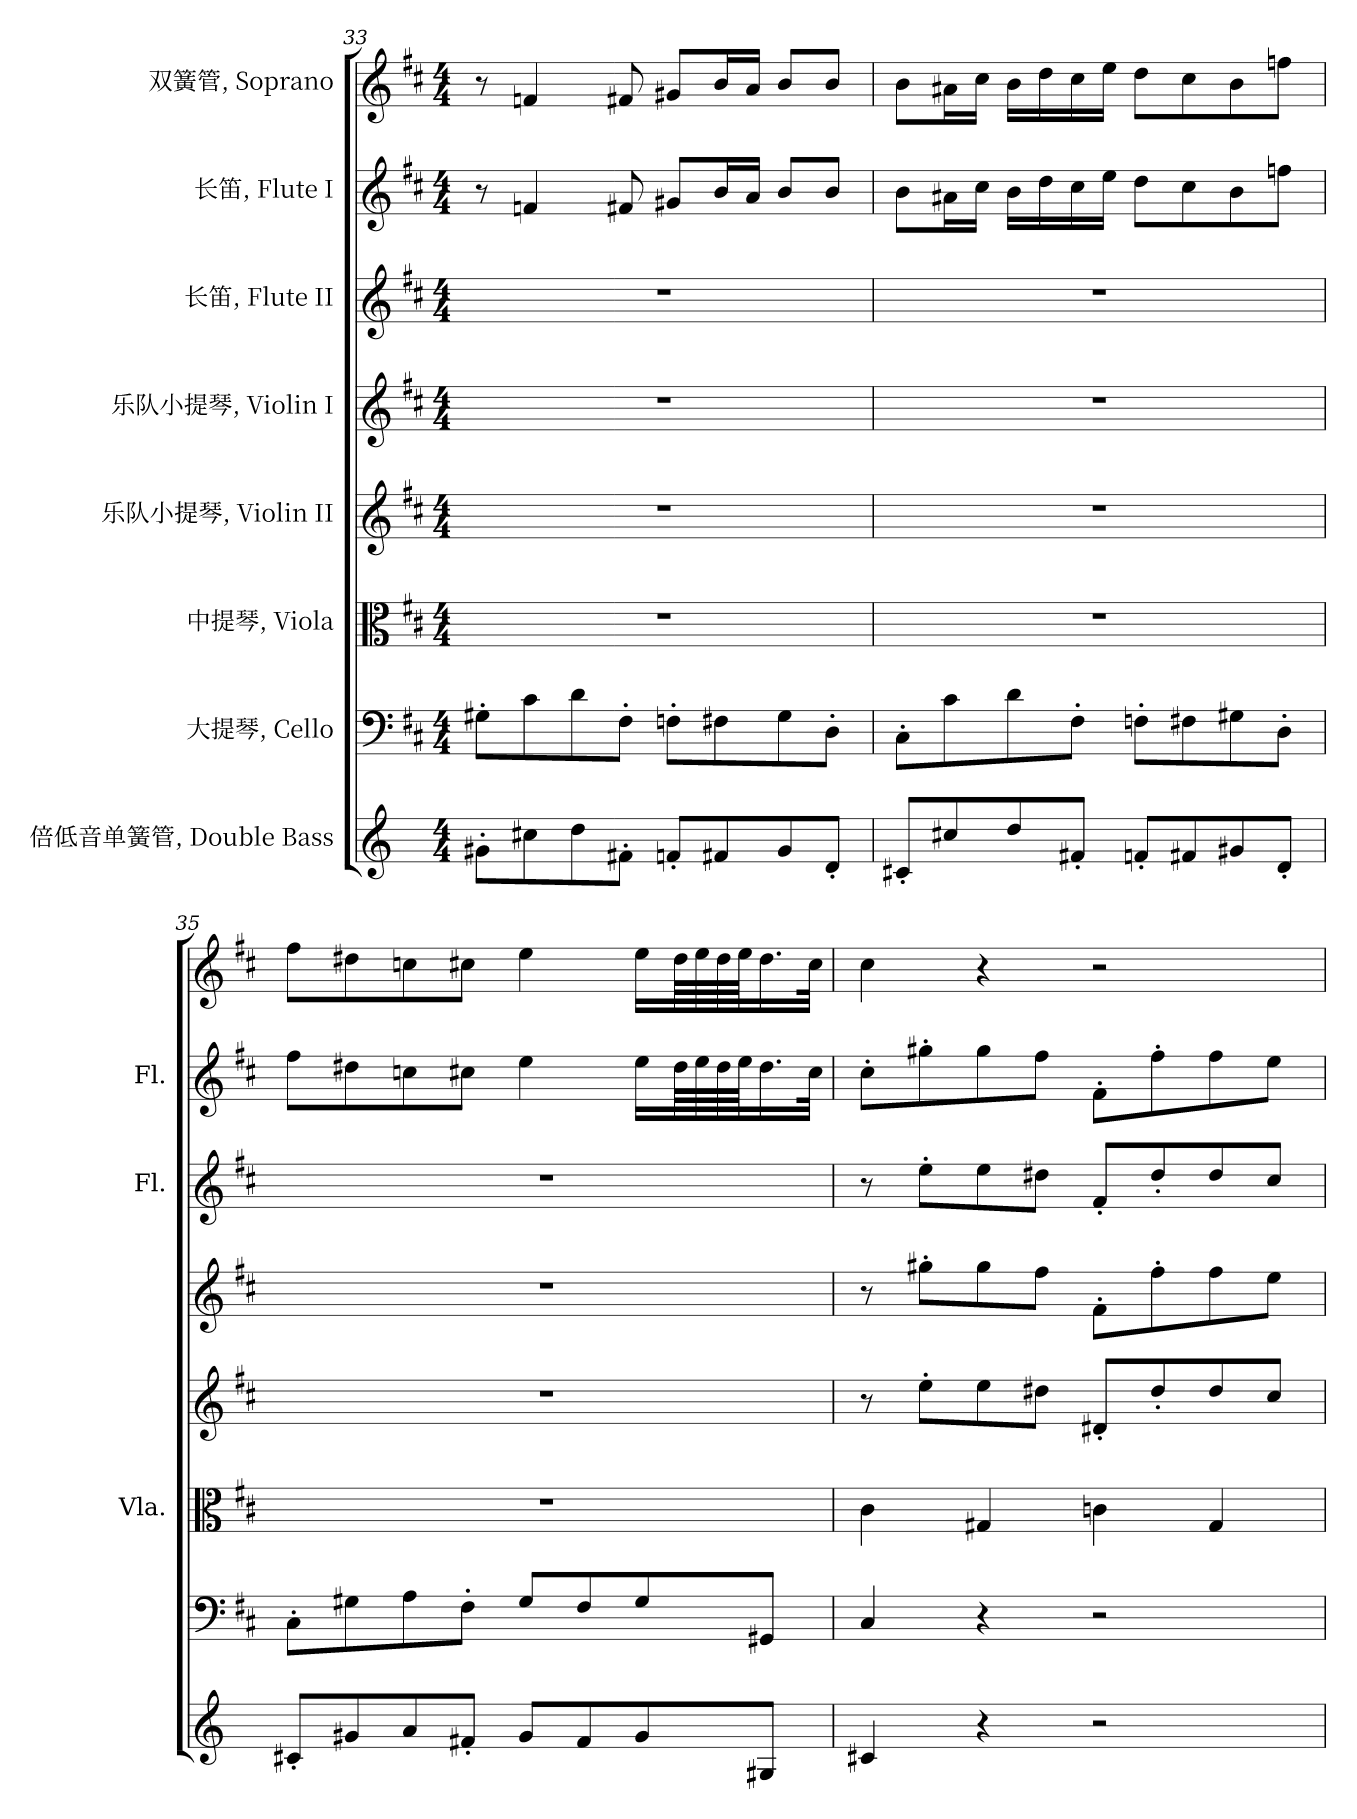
**kern	**kern	**kern	**kern	**kern	**kern	**kern	**kern
*part8	*part7	*part6	*part5	*part4	*part3	*part2	*part1
*staff8	*staff7	*staff6	*staff5	*staff4	*staff3	*staff2	*staff1
*I"倍低音单簧管, Double Bass	*I"大提琴, Cello	*I"中提琴, Viola	*I"乐队小提琴, Violin II	*I"乐队小提琴, Violin I	*I"长笛, Flute II	*I"长笛, Flute I	*I"双簧管, Soprano
*	*	*I'Vla.	*	*	*I'Fl.	*I'Fl.	*
*clefG2	*clefF4	*clefC3	*clefG2	*clefG2	*clefG2	*clefG2	*clefG2
*ITrd15c26	*	*	*	*	*	*	*
*k[]	*k[f#c#]	*k[f#c#]	*k[f#c#]	*k[f#c#]	*k[f#c#]	*k[f#c#]	*k[f#c#]
*M4/4	*M4/4	*M4/4	*M4/4	*M4/4	*M4/4	*M4/4	*M4/4
=33	=33	=33	=33	=33	=33	=33	=33
8GG#X'\L	8G#X'\L	1r	1r	1r	1r	8r	8r
8C#X\	8c#\	.	.	.	.	4fn/	4fn/
8D\	8d\	.	.	.	.	.	.
8FF#X'\J	8F#'\J	.	.	.	.	8f#X/	8f#X/
8FFn'/L	8Fn'\L	.	.	.	.	8g#X/L	8g#X/L
8FF#X/	8F#X\	.	.	.	.	16b/L	16b/L
.	.	.	.	.	.	16a/JJ	16a/JJ
8GG#/	8G#\	.	.	.	.	8b/L	8b/L
8DD'/J	8D'\J	.	.	.	.	8b/J	8b/J
=34	=34	=34	=34	=34	=34	=34	=34
8CC#X'/L	8C#'\L	1r	1r	1r	1r	8b\L	8b\L
8C#X/	8c#\	.	.	.	.	16a#X\L	16a#X\L
.	.	.	.	.	.	16cc#\JJ	16cc#\JJ
8D/	8d\	.	.	.	.	16b\LL	16b\LL
.	.	.	.	.	.	16dd\	16dd\
8FF#X'/J	8F#'\J	.	.	.	.	16cc#\	16cc#\
.	.	.	.	.	.	16ee\JJ	16ee\JJ
8FFn'/L	8Fn'\L	.	.	.	.	8dd\L	8dd\L
8FF#X/	8F#X\	.	.	.	.	8cc#\	8cc#\
8GG#X/	8G#X\	.	.	.	.	8b\	8b\
8DD'/J	8D'\J	.	.	.	.	8ffn\J	8ffn\J
!!LO:PB:g=z
=35	=35	=35	=35	=35	=35	=35	=35
8CC#X'/L	8C#'\L	1r	1r	1r	1r	8ff#\L	8ff#\L
8GG#X/	8G#X\	.	.	.	.	8dd#X\	8dd#X\
8AA/	8A\	.	.	.	.	8ccn\	8ccn\
8FF#X'/J	8F#'\J	.	.	.	.	8cc#X\J	8cc#X\J
8GG#/L	8G#/L	.	.	.	.	4ee\	4ee\
8FF#/	8F#/	.	.	.	.	.	.
8GG#/	8G#/	.	.	.	.	16ee\LL	16ee\LL
.	.	.	.	.	.	64dd#\LL	64dd#\LL
.	.	.	.	.	.	64ee\	64ee\
.	.	.	.	.	.	64dd#\	64dd#\
.	.	.	.	.	.	64ee\JJ	64ee\JJ
8GGG#X/J	8GG#X/J	.	.	.	.	16.dd#\	16.dd#\
.	.	.	.	.	.	32cc#\JJk	32cc#\JJk
=36	=36	=36	=36	=36	=36	=36	=36
4CC#X/	4C#/	4c#\	8r	8r	8r	8cc#'\L	4cc#\
.	.	.	8ee'\L	8gg#X'\L	8ee'\L	8gg#X'\	.
4r	4r	4G#X/	8ee\	8gg#\	8ee\	8gg#\	4r
.	.	.	8dd#X\J	8ff#\J	8dd#X\J	8ff#\J	.
2r	2r	4cn\	8d#X'/L	8f#'\L	8f#'/L	8f#'\L	2r
.	.	.	8dd#'/	8ff#'\	8dd#'/	8ff#'\	.
.	.	4G#/	8dd#/	8ff#\	8dd#/	8ff#\	.
.	.	.	8cc#/J	8ee\J	8cc#/J	8ee\J	.
=	=	=	=	=	=	=	=
*-	*-	*-	*-	*-	*-	*-	*-
